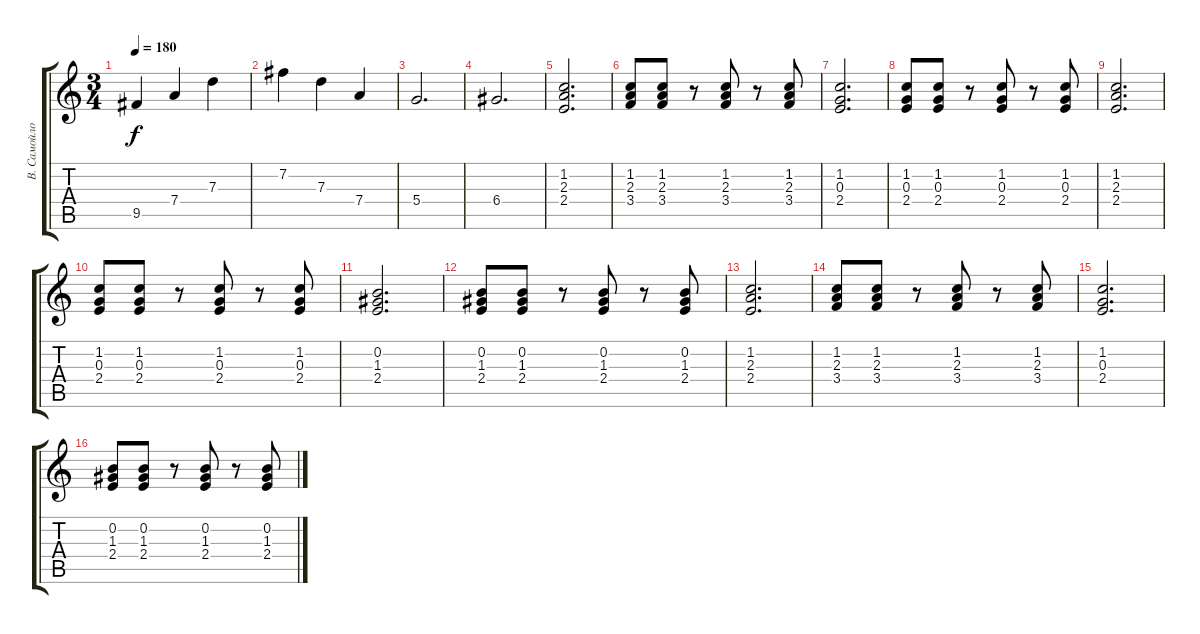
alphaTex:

\track ("В. Самойлов" "В. Самойло") {instrument electricguitarclean}
\staff {score tabs}
\tuning (E4 B3 G3 D3 A2 E2) {hide}
\ts (3 4)
\tempo 180
\clef g2
\ks c
9.5.4{dy f} 7.4.4 7.3.4 |
7.2.4 7.3.4 7.4.4 |
5.4.2{d} |
6.4.2{d} |
(1.2 2.3 2.4).2{d} |
(1.2 2.3 3.4).8 (1.2 2.3 3.4).8 r.8 (1.2 2.3 3.4).8 r.8 (1.2 2.3 3.4).8 |
(1.2 0.3 2.4).2{d} |
(1.2 0.3 2.4).8 (1.2 0.3 2.4).8 r.8 (1.2 0.3 2.4).8 r.8 (1.2 0.3 2.4).8 |
(1.2 2.3 2.4).2{d} |
(1.2 0.3 2.4).8 (1.2 0.3 2.4).8 r.8 (1.2 0.3 2.4).8 r.8 (1.2 0.3 2.4).8 |
(0.2 1.3 2.4).2{d} |
(0.2 1.3 2.4).8 (0.2 1.3 2.4).8 r.8 (0.2 1.3 2.4).8 r.8 (0.2 1.3 2.4).8 |
(1.2 2.3 2.4).2{d} |
(1.2 2.3 3.4).8 (1.2 2.3 3.4).8 r.8 (1.2 2.3 3.4).8 r.8 (1.2 2.3 3.4).8 |
(1.2 0.3 2.4).2{d} |
(0.2 1.3 2.4).8 (0.2 1.3 2.4).8 r.8 (0.2 1.3 2.4).8 r.8 (0.2 1.3 2.4).8
